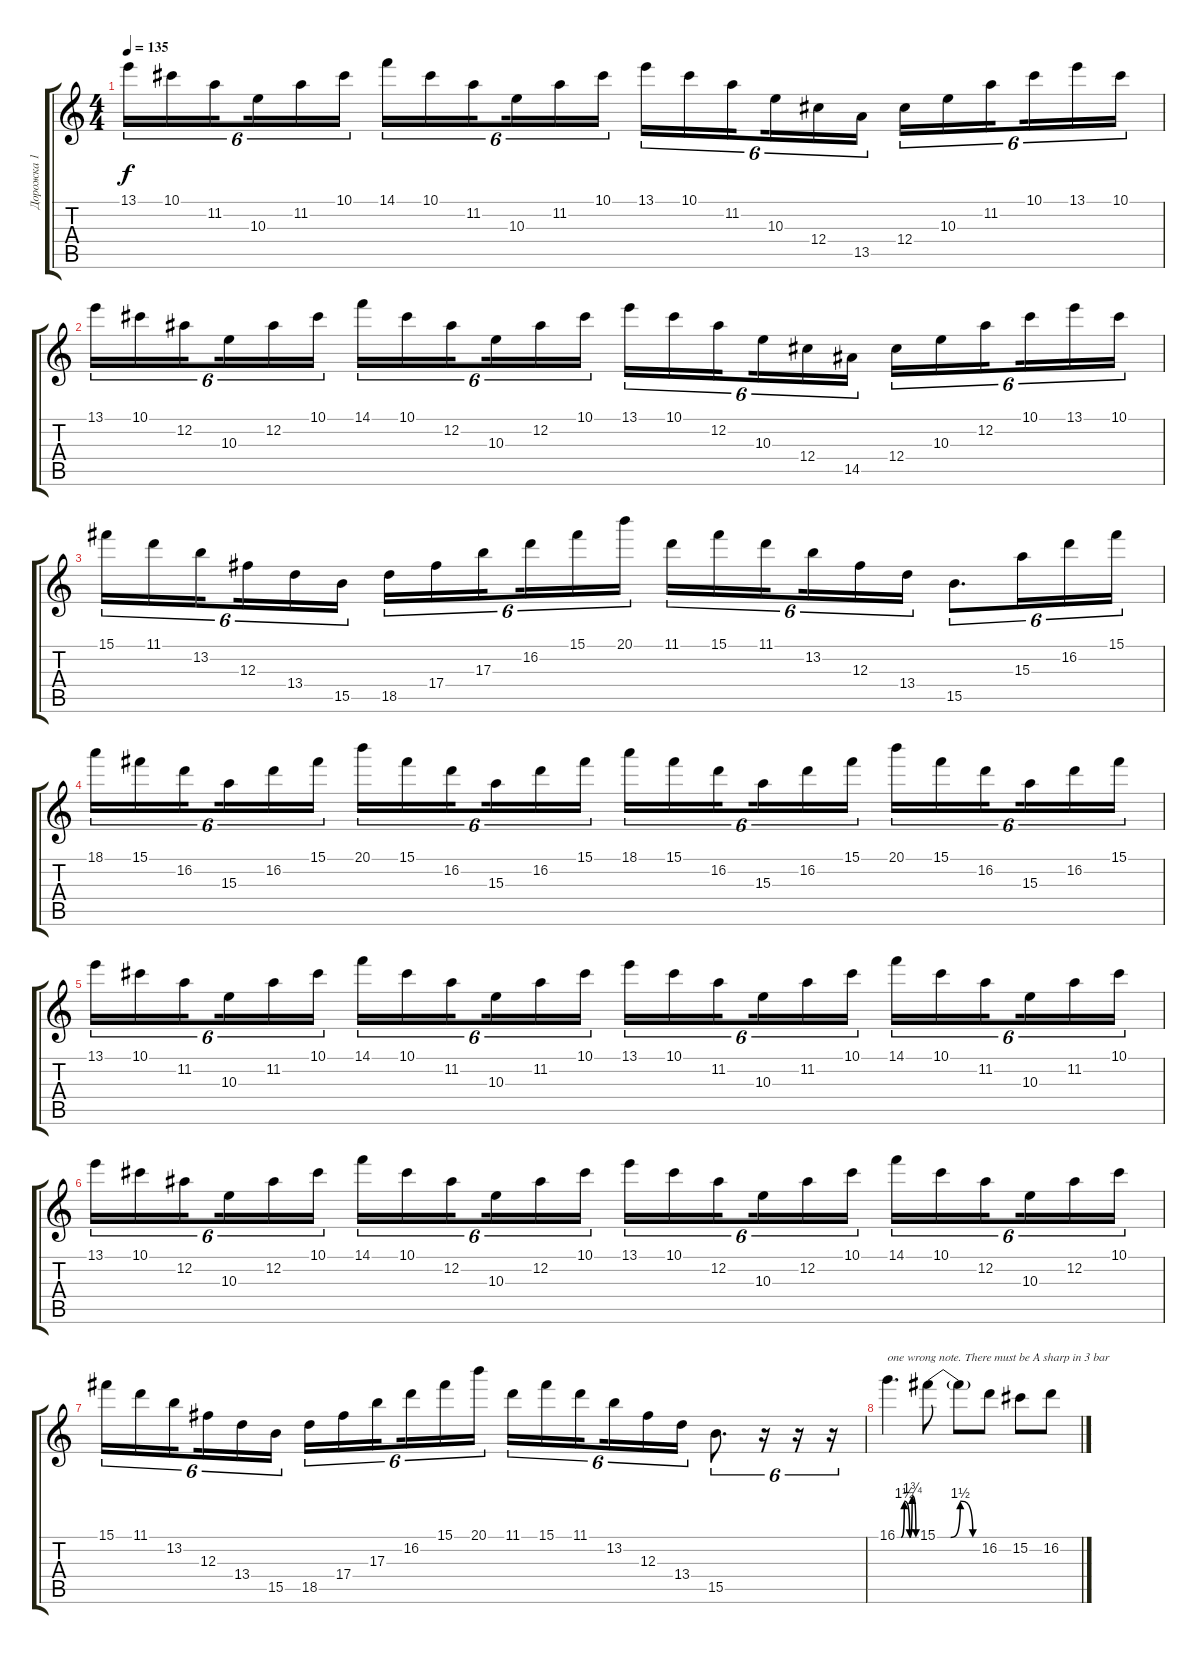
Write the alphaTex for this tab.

\track ("Дорожка 1" "Дорожка 1") {instrument distortionguitar}
\staff {score tabs}
\tuning (Eb4 Bb3 Gb3 Db3 Ab2 Eb2) {hide}
\ts (4 4)
\tempo 135
\clef g2
\ks c
13.1.16{tu (6 4) dy f} 10.1.16{tu (6 4)} 11.2.16{tu (6 4) beam splitsecondary} 10.3.16{tu (6 4)} 11.2.16{tu (6 4)} 10.1.16{tu (6 4)} 14.1.16{tu (6 4)} 10.1.16{tu (6 4)} 11.2.16{tu (6 4) beam splitsecondary} 10.3.16{tu (6 4)} 11.2.16{tu (6 4)} 10.1.16{tu (6 4)} 13.1.16{tu (6 4)} 10.1.16{tu (6 4)} 11.2.16{tu (6 4) beam splitsecondary} 10.3.16{tu (6 4)} 12.4.16{tu (6 4)} 13.5.16{tu (6 4)} 12.4.16{tu (6 4)} 10.3.16{tu (6 4)} 11.2.16{tu (6 4) beam splitsecondary} 10.1.16{tu (6 4)} 13.1.16{tu (6 4)} 10.1.16{tu (6 4)} |
13.1.16{tu (6 4)} 10.1.16{tu (6 4)} 12.2.16{tu (6 4) beam splitsecondary} 10.3.16{tu (6 4)} 12.2.16{tu (6 4)} 10.1.16{tu (6 4)} 14.1.16{tu (6 4)} 10.1.16{tu (6 4)} 12.2.16{tu (6 4) beam splitsecondary} 10.3.16{tu (6 4)} 12.2.16{tu (6 4)} 10.1.16{tu (6 4)} 13.1.16{tu (6 4)} 10.1.16{tu (6 4)} 12.2.16{tu (6 4) beam splitsecondary} 10.3.16{tu (6 4)} 12.4.16{tu (6 4)} 14.5.16{tu (6 4)} 12.4.16{tu (6 4)} 10.3.16{tu (6 4)} 12.2.16{tu (6 4) beam splitsecondary} 10.1.16{tu (6 4)} 13.1.16{tu (6 4)} 10.1.16{tu (6 4)} |
15.1.16{tu (6 4)} 11.1.16{tu (6 4)} 13.2.16{tu (6 4) beam splitsecondary} 12.3.16{tu (6 4)} 13.4.16{tu (6 4)} 15.5.16{tu (6 4)} 18.5.16{tu (6 4)} 17.4.16{tu (6 4)} 17.3.16{tu (6 4) beam splitsecondary} 16.2.16{tu (6 4)} 15.1.16{tu (6 4)} 20.1.16{tu (6 4)} 11.1.16{tu (6 4)} 15.1.16{tu (6 4)} 11.1.16{tu (6 4) beam splitsecondary} 13.2.16{tu (6 4)} 12.3.16{tu (6 4)} 13.4.16{tu (6 4)} 15.5.8{d tu (6 4)} 15.3.16{tu (6 4)} 16.2.16{tu (6 4)} 15.1.16{tu (6 4)} |
18.1.16{tu (6 4)} 15.1.16{tu (6 4)} 16.2.16{tu (6 4) beam splitsecondary} 15.3.16{tu (6 4)} 16.2.16{tu (6 4)} 15.1.16{tu (6 4)} 20.1.16{tu (6 4)} 15.1.16{tu (6 4)} 16.2.16{tu (6 4) beam splitsecondary} 15.3.16{tu (6 4)} 16.2.16{tu (6 4)} 15.1.16{tu (6 4)} 18.1.16{tu (6 4)} 15.1.16{tu (6 4)} 16.2.16{tu (6 4) beam splitsecondary} 15.3.16{tu (6 4)} 16.2.16{tu (6 4)} 15.1.16{tu (6 4)} 20.1.16{tu (6 4)} 15.1.16{tu (6 4)} 16.2.16{tu (6 4) beam splitsecondary} 15.3.16{tu (6 4)} 16.2.16{tu (6 4)} 15.1.16{tu (6 4)} |
13.1.16{tu (6 4)} 10.1.16{tu (6 4)} 11.2.16{tu (6 4) beam splitsecondary} 10.3.16{tu (6 4)} 11.2.16{tu (6 4)} 10.1.16{tu (6 4)} 14.1.16{tu (6 4)} 10.1.16{tu (6 4)} 11.2.16{tu (6 4) beam splitsecondary} 10.3.16{tu (6 4)} 11.2.16{tu (6 4)} 10.1.16{tu (6 4)} 13.1.16{tu (6 4)} 10.1.16{tu (6 4)} 11.2.16{tu (6 4) beam splitsecondary} 10.3.16{tu (6 4)} 11.2.16{tu (6 4)} 10.1.16{tu (6 4)} 14.1.16{tu (6 4)} 10.1.16{tu (6 4)} 11.2.16{tu (6 4) beam splitsecondary} 10.3.16{tu (6 4)} 11.2.16{tu (6 4)} 10.1.16{tu (6 4)} |
13.1.16{tu (6 4)} 10.1.16{tu (6 4)} 12.2.16{tu (6 4) beam splitsecondary} 10.3.16{tu (6 4)} 12.2.16{tu (6 4)} 10.1.16{tu (6 4)} 14.1.16{tu (6 4)} 10.1.16{tu (6 4)} 12.2.16{tu (6 4) beam splitsecondary} 10.3.16{tu (6 4)} 12.2.16{tu (6 4)} 10.1.16{tu (6 4)} 13.1.16{tu (6 4)} 10.1.16{tu (6 4)} 12.2.16{tu (6 4) beam splitsecondary} 10.3.16{tu (6 4)} 12.2.16{tu (6 4)} 10.1.16{tu (6 4)} 14.1.16{tu (6 4)} 10.1.16{tu (6 4)} 12.2.16{tu (6 4) beam splitsecondary} 10.3.16{tu (6 4)} 12.2.16{tu (6 4)} 10.1.16{tu (6 4)} |
15.1.16{tu (6 4)} 11.1.16{tu (6 4)} 13.2.16{tu (6 4) beam splitsecondary} 12.3.16{tu (6 4)} 13.4.16{tu (6 4)} 15.5.16{tu (6 4)} 18.5.16{tu (6 4)} 17.4.16{tu (6 4)} 17.3.16{tu (6 4) beam splitsecondary} 16.2.16{tu (6 4)} 15.1.16{tu (6 4)} 20.1.16{tu (6 4)} 11.1.16{tu (6 4)} 15.1.16{tu (6 4)} 11.1.16{tu (6 4) beam splitsecondary} 13.2.16{tu (6 4)} 12.3.16{tu (6 4)} 13.4.16{tu (6 4)} 15.5.8{d tu (6 4)} r.16{tu (6 4)} r.16{tu (6 4)} r.16{tu (6 4)} |
16.1{be (custom 0 0 13 0 23 6 40 0 48 7 60 0)}.4{d txt "one wrong note. There must be A sharp in 3 bar"} 15.1{be (custom 0 0 13 0 18 0 31 6 48 0 53 0 60 0)}.8 15.1{t}.8 16.2.8 15.2.8 16.2.8
